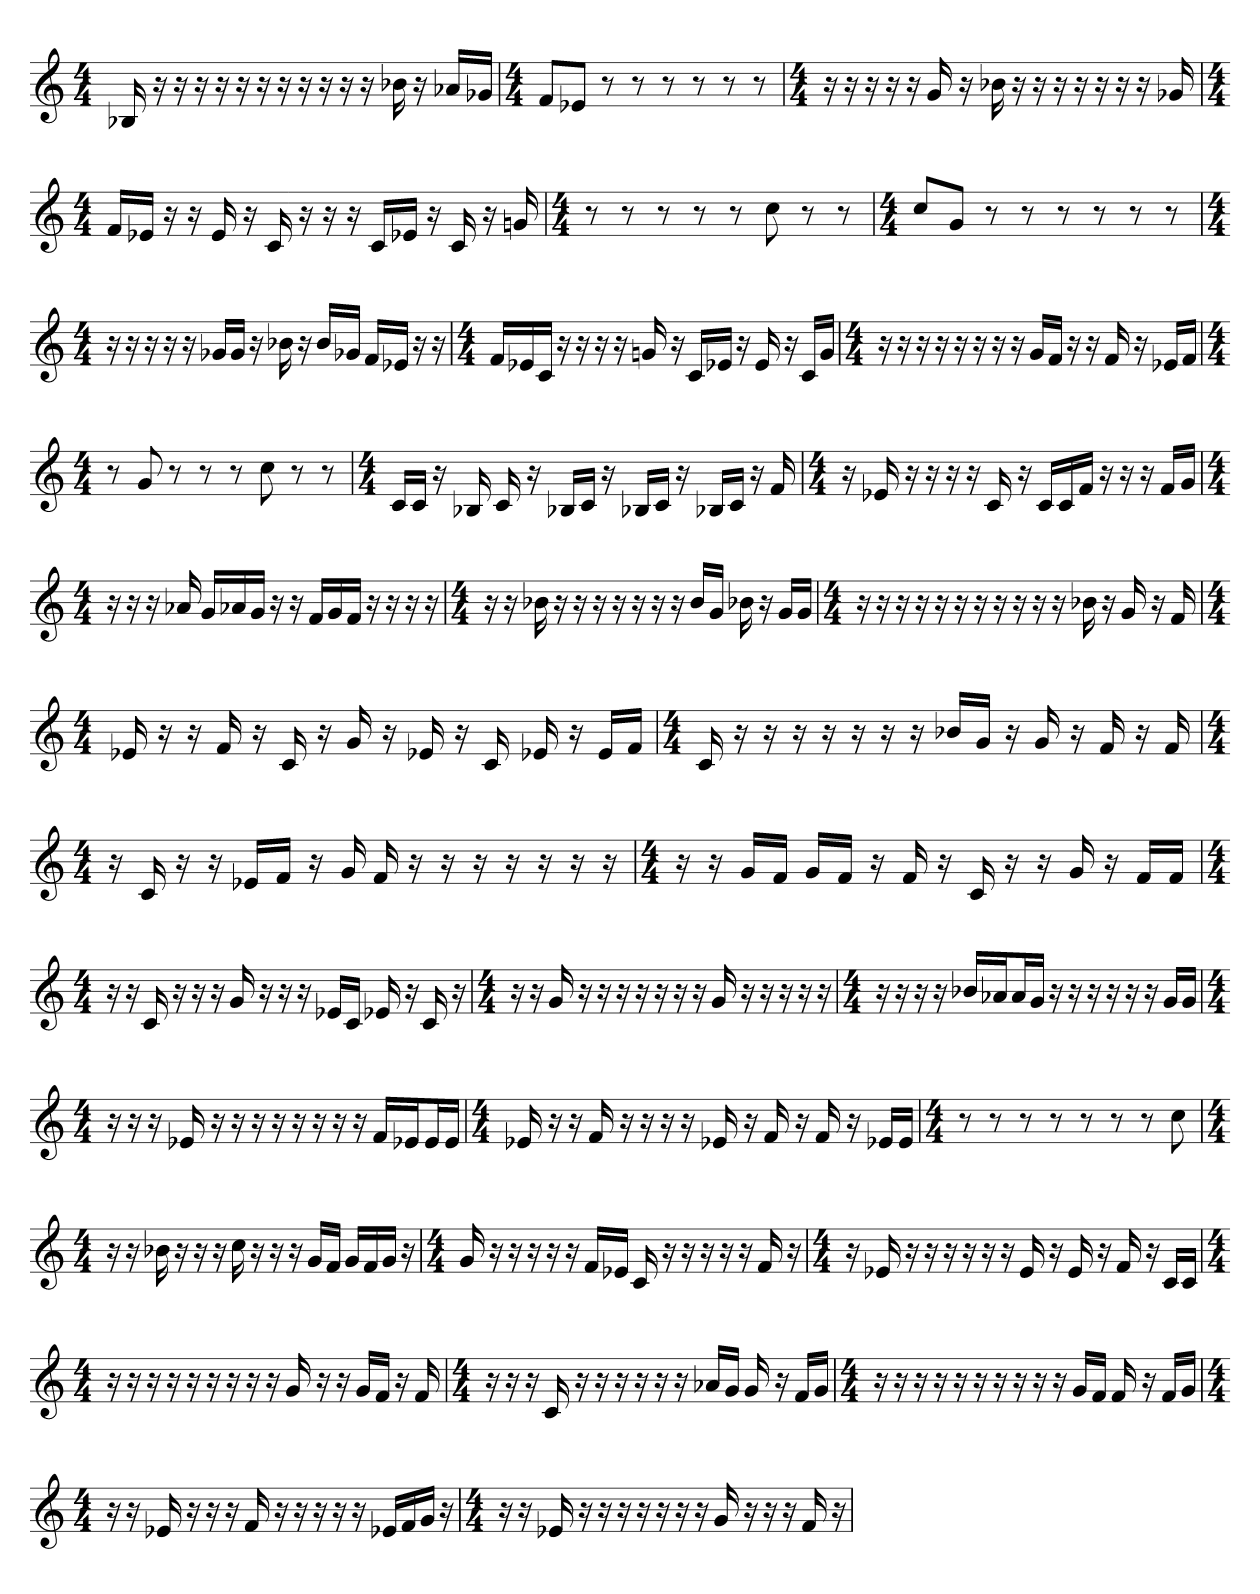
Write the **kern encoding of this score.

**kern
*part1
*staff1
*M4/4
=
16B-X
16r
16r
16r
16r
16r
16r
16r
16r
16r
16r
16r
16b-X
16r
16a-XLL
16g-XJJ
=
*M4/4
8fL
8e-XJ
8r
8r
8r
8r
8r
8r
=
*M4/4
16r
16r
16r
16r
16r
16g
16r
16b-X
16r
16r
16r
16r
16r
16r
16r
16g-X
=
*M4/4
16fLL
16e-XJJ
16r
16r
16e-
16r
16c
16r
16r
16r
16cLL
16e-XJJ
16r
16c
16r
16gn
=
*M4/4
8r
8r
8r
8r
8r
8cc
8r
8r
=
*M4/4
8ccL
8gJ
8r
8r
8r
8r
8r
8r
=
*M4/4
16r
16r
16r
16r
16r
16g-XLL
16g-JJ
16r
16b-X
16r
16b-LL
16g-XJJ
16fLL
16e-XJJ
16r
16r
=
*M4/4
16fLL
16e-X
16cJJ
16r
16r
16r
16r
16gn
16r
16cLL
16e-XJJ
16r
16e-
16r
16cLL
16gJJ
=
*M4/4
16r
16r
16r
16r
16r
16r
16r
16r
16gLL
16fJJ
16r
16r
16f
16r
16e-XLL
16fJJ
=
*M4/4
8r
8g
8r
8r
8r
8cc
8r
8r
=
*M4/4
16cLL
16cJJ
16r
16B-X
16c
16r
16B-XLL
16cJJ
16r
16B-XLL
16cJJ
16r
16B-XLL
16cJJ
16r
16f
=
*M4/4
16r
16e-X
16r
16r
16r
16r
16c
16r
16cLL
16c
16fJJ
16r
16r
16r
16fLL
16gJJ
=
*M4/4
16r
16r
16r
16a-X
16gLL
16a-X
16gJJ
16r
16r
16fLL
16g
16fJJ
16r
16r
16r
16r
=
*M4/4
16r
16r
16b-X
16r
16r
16r
16r
16r
16r
16r
16b-LL
16gJJ
16b-X
16r
16gLL
16gJJ
=
*M4/4
16r
16r
16r
16r
16r
16r
16r
16r
16r
16r
16r
16b-X
16r
16g
16r
16f
=
*M4/4
16e-X
16r
16r
16f
16r
16c
16r
16g
16r
16e-X
16r
16c
16e-X
16r
16e-LL
16fJJ
=
*M4/4
16c
16r
16r
16r
16r
16r
16r
16r
16b-XLL
16gJJ
16r
16g
16r
16f
16r
16f
=
*M4/4
16r
16c
16r
16r
16e-XLL
16fJJ
16r
16g
16f
16r
16r
16r
16r
16r
16r
16r
=
*M4/4
16r
16r
16gLL
16fJJ
16gLL
16fJJ
16r
16f
16r
16c
16r
16r
16g
16r
16fLL
16fJJ
=
*M4/4
16r
16r
16c
16r
16r
16r
16g
16r
16r
16r
16e-XLL
16cJJ
16e-X
16r
16c
16r
=
*M4/4
16r
16r
16g
16r
16r
16r
16r
16r
16r
16r
16g
16r
16r
16r
16r
16r
=
*M4/4
16r
16r
16r
16r
16b-XLL
16a-XJ
16a-L
16gJJ
16r
16r
16r
16r
16r
16r
16gLL
16gJJ
=
*M4/4
16r
16r
16r
16e-X
16r
16r
16r
16r
16r
16r
16r
16r
16fLL
16e-XJ
16e-L
16e-JJ
=
*M4/4
16e-X
16r
16r
16f
16r
16r
16r
16r
16e-X
16r
16f
16r
16f
16r
16e-XLL
16e-JJ
=
*M4/4
8r
8r
8r
8r
8r
8r
8r
8cc
=
*M4/4
16r
16r
16b-X
16r
16r
16r
16cc
16r
16r
16r
16gLL
16fJJ
16gLL
16f
16gJJ
16r
=
*M4/4
16g
16r
16r
16r
16r
16r
16fLL
16e-XJJ
16c
16r
16r
16r
16r
16r
16f
16r
=
*M4/4
16r
16e-X
16r
16r
16r
16r
16r
16r
16e-
16r
16e-
16r
16f
16r
16cLL
16cJJ
=
*M4/4
16r
16r
16r
16r
16r
16r
16r
16r
16r
16g
16r
16r
16gLL
16fJJ
16r
16f
=
*M4/4
16r
16r
16r
16c
16r
16r
16r
16r
16r
16r
16a-XLL
16gJJ
16g
16r
16fLL
16gJJ
=
*M4/4
16r
16r
16r
16r
16r
16r
16r
16r
16r
16r
16gLL
16fJJ
16f
16r
16fLL
16gJJ
=
*M4/4
16r
16r
16e-X
16r
16r
16r
16f
16r
16r
16r
16r
16r
16e-XLL
16f
16gJJ
16r
=
*M4/4
16r
16r
16e-X
16r
16r
16r
16r
16r
16r
16r
16g
16r
16r
16r
16f
16r
=
*-
